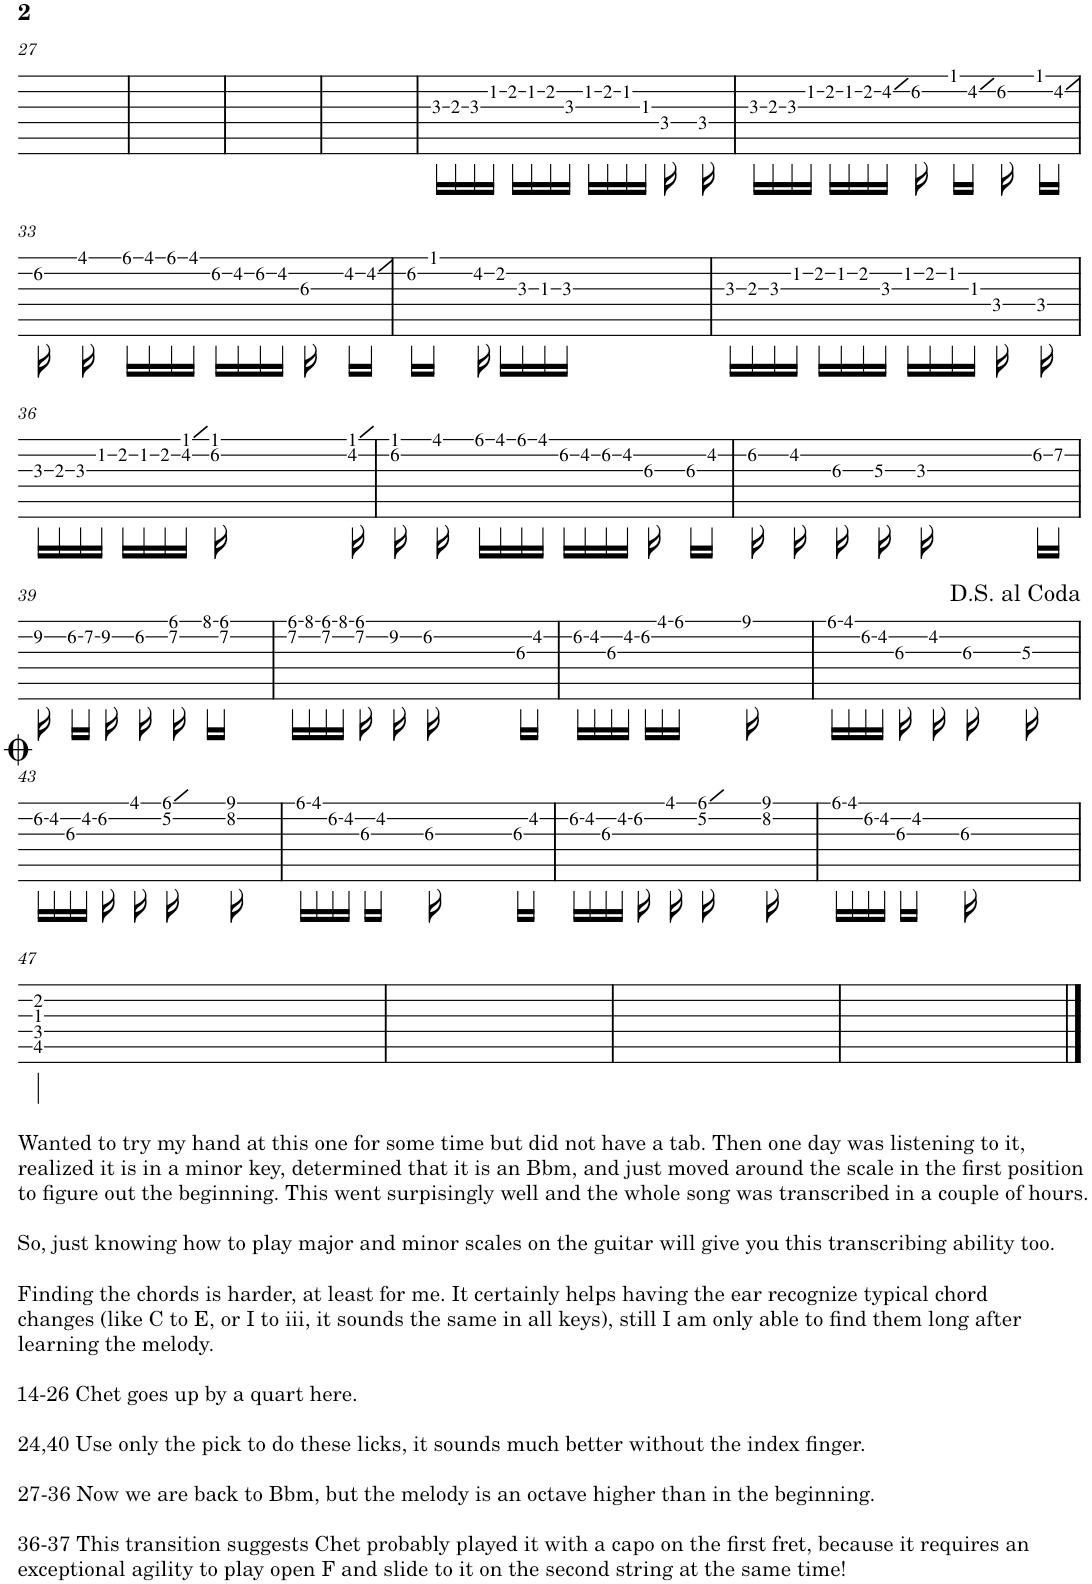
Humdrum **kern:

**kern
*part1
*staff1
*I"Electric Guitar
*I'El. Guit.
!!LO:PB:g=z
*
*k[]
*M4/4
=27
1r
=28
1r
=29
1r
=30
1r
=31
16B-\LL
16A\
16B-\
16c\JJ
16c#\LL
16c\
16c#\
16B-\JJ
16c\LL
16c#\
16c\
16G#\JJ
16F\
16r
16F\
16r
=32
16B-\LL
16A\
16B-\
16c\JJ
16c#\LL
16c\
16c#\
16e-\JJ
16f\
16r
16f\LL
16e-\JJ
16f\
16r
16f\LL
16e-\JJ
!!LO:LB:g=z
=33
16f\
16r
16g#\
16r
16b-\LL
16g#\
16b-\
16g#\JJ
16f\LL
16e-\
16f\
16e-\JJ
16c#\
16r
16e-\LL
16e-\JJ
=34
16f\LL
16f\JJ
16r
16e-\
16c#\LL
16B-\
16G#\
16B-\JJ
16r
16r
8r
4r
=35
16B-\LL
16A\
16B-\
16c\JJ
16c#\LL
16c\
16c#\
16B-\JJ
16c\LL
16c#\
16c\
16G#\JJ
16F\
16r
16F\
16r
!!LO:LB:g=z
=36
16B-\LL
16A\
16B-\
16c\JJ
16c#\LL
16c\
16c#\
16e-\ 16f\JJ
16f\ 16f\
16r
8r
16r
16r
16r
16e-\ 16f\
=37
16f\ 16f\
16r
16g#\
16r
16b-\LL
16g#\
16b-\
16g#\JJ
16f\LL
16e-\
16f\
16e-\JJ
16c#\
16r
16c#\LL
16e-\JJ
=38
16f\
16r
16e-\
16r
16c#\
16r
16c\
16r
16B-\
16r
8r
16r
16r
16f\LL
16f#\JJ
!!LO:LB:g=z
=39
16g#\
16r
16f\LL
16f#\JJ
16g#\
16r
16f\
16r
16f#\ 16b-\
16r
16cc\LL
16f#\ 16b-\JJ
4r
=40
16f#\ 16b-\LL
16cc\
16f#\ 16b-\
16cc\JJ
16f#\ 16b-\
16r
16g#\
16r
16f\
16r
8r
16r
16r
16c#\LL
16e-\JJ
=41
16f\LL
16e-\
16c#\
16e-\JJ
16f\LL
16g#\
16b-\JJ
16r
16r
16r
16cc#\
16r
4r
=42
16b-\LL
16g#\
16f\
16e-\JJ
16c#\
16r
16e-\
16r
16c#\
16r
8r
16c\
16r
8r
!!LO:LB:g=z
=43
16f\LL
16e-\
16c#\
16e-\JJ
16f\
16r
16g#\
16r
16e\ 16b-\
16r
16r
16r
16g\ 16cc#\
16r
8r
=44
16b-\LL
16g#\
16f\
16e-\JJ
16c#\LL
16e-\JJ
16r
16r
16c#\
16r
8r
16r
16r
16c#\LL
16e-\JJ
=45
16f\LL
16e-\
16c#\
16e-\JJ
16f\
16r
16g#\
16r
16e\ 16b-\
16r
16r
16r
16g\ 16cc#\
16r
8r
=46
16b-\LL
16g#\
16f\
16e-\JJ
16c#\LL
16e-\JJ
16r
16r
16c#\
16r
8r
16r
16r
16r
16r
!!LO:LB:g=z
=47
!LO:TX:b:t=Wanted to try my hand at this one for some time but did not have a tab. Then one day was listening to it,
!LO:TX:b:t=realized it is in a minor key, determined that it is an Bbm, and just moved around the scale in the first position
!LO:TX:b:t=to figure out the beginning. This went surpisingly well and the whole song was transcribed in a couple of hours.
!LO:TX:b:t=So, just knowing how to play major and minor scales on the guitar will give you this transcribing ability too.
!LO:TX:b:t=Finding the chords is harder, at least for me. It certainly helps having the ear recognize typical chord
!LO:TX:b:t=changes (like C to E, or I to iii, it sounds the same in all keys), still I am only able to find them long after
!LO:TX:b:t=learning the melody.
!LO:TX:b:t=14-26 Chet goes up by a quart here.
!LO:TX:b:t=24,40 Use only the pick to do these licks, it sounds much better without the index finger.
!LO:TX:b:t=27-36 Now we are back to Bbm, but the melody is an octave higher than in the beginning.
!LO:TX:b:t=36-37 This transition suggests Chet probably played it with a capo on the first fret, because it requires an
!LO:TX:b:t=exceptional agility to play open F and slide to it on the second string at the same time!
4C#\ 4F\ 4G#\ 4c#\
4r
2r
=48
1r
=49
1r
=50
1r
==
*-
